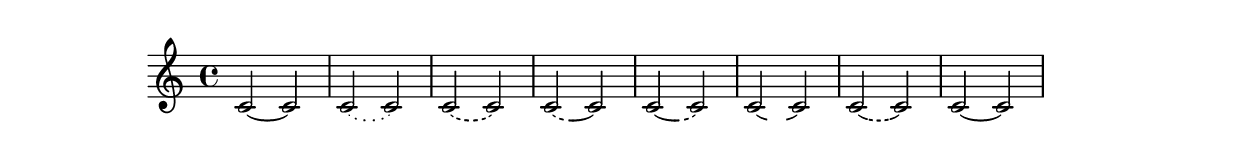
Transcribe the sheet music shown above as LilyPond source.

\version "2.19.2"
\header {texidoc = "@cindex Tie, dotted, dashed
The appearance of ties may be changed from solid to dotted or dashed.
"
} 
\layout{ ragged-right=##t }


\relative c'{
  c2 ~ 2 |
  \tieDotted
  c2 ~ 2 |
  \tieDashed
  c2 ~ 2 |
  \tieHalfDashed
  c2 ~ 2 |
  \tieHalfSolid
  c2 ~ 2 |
  \tieDashPattern #0.4 #2.0
  c2 ~ 2 |
  \once \override Tie.dash-definition = #'((0 0.25 1 1)
                                             (0.3 0.7 0.4 0.75)
                                             (0.75 1.0 1.0 1.0))
  c2 ~ 2 |
  \tieSolid
  c2 ~ 2 |
}






